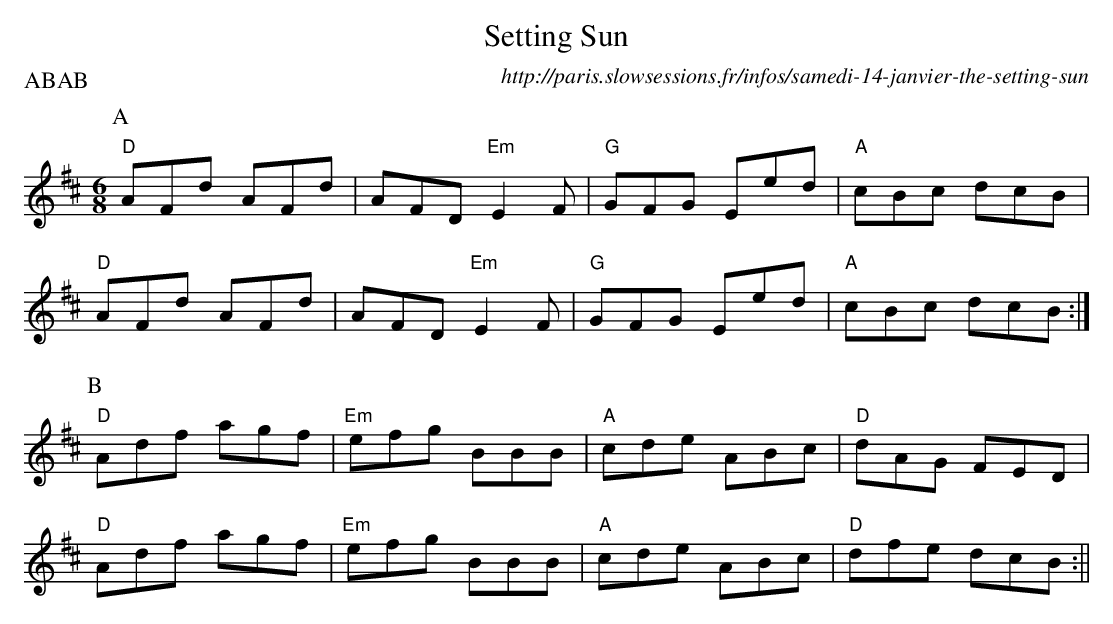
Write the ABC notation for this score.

X:1
T:Setting Sun
O:http://paris.slowsessions.fr/infos/samedi-14-janvier-the-setting-sun
M:6/8
L:1/8
P:ABAB
K:D
P:A
"D"AFd AFd|AFD "Em"E2F|"G"GFG Eed|"A"cBc dcB|
"D"AFd AFd|AFD "Em"E2F|"G"GFG Eed|"A"cBc dcB:|
P:B
"D"Adf agf|"Em"efg BBB|"A"cde ABc|"D"dAG FED|
"D"Adf agf|"Em"efg BBB|"A"cde ABc|"D"dfe dcB:||
